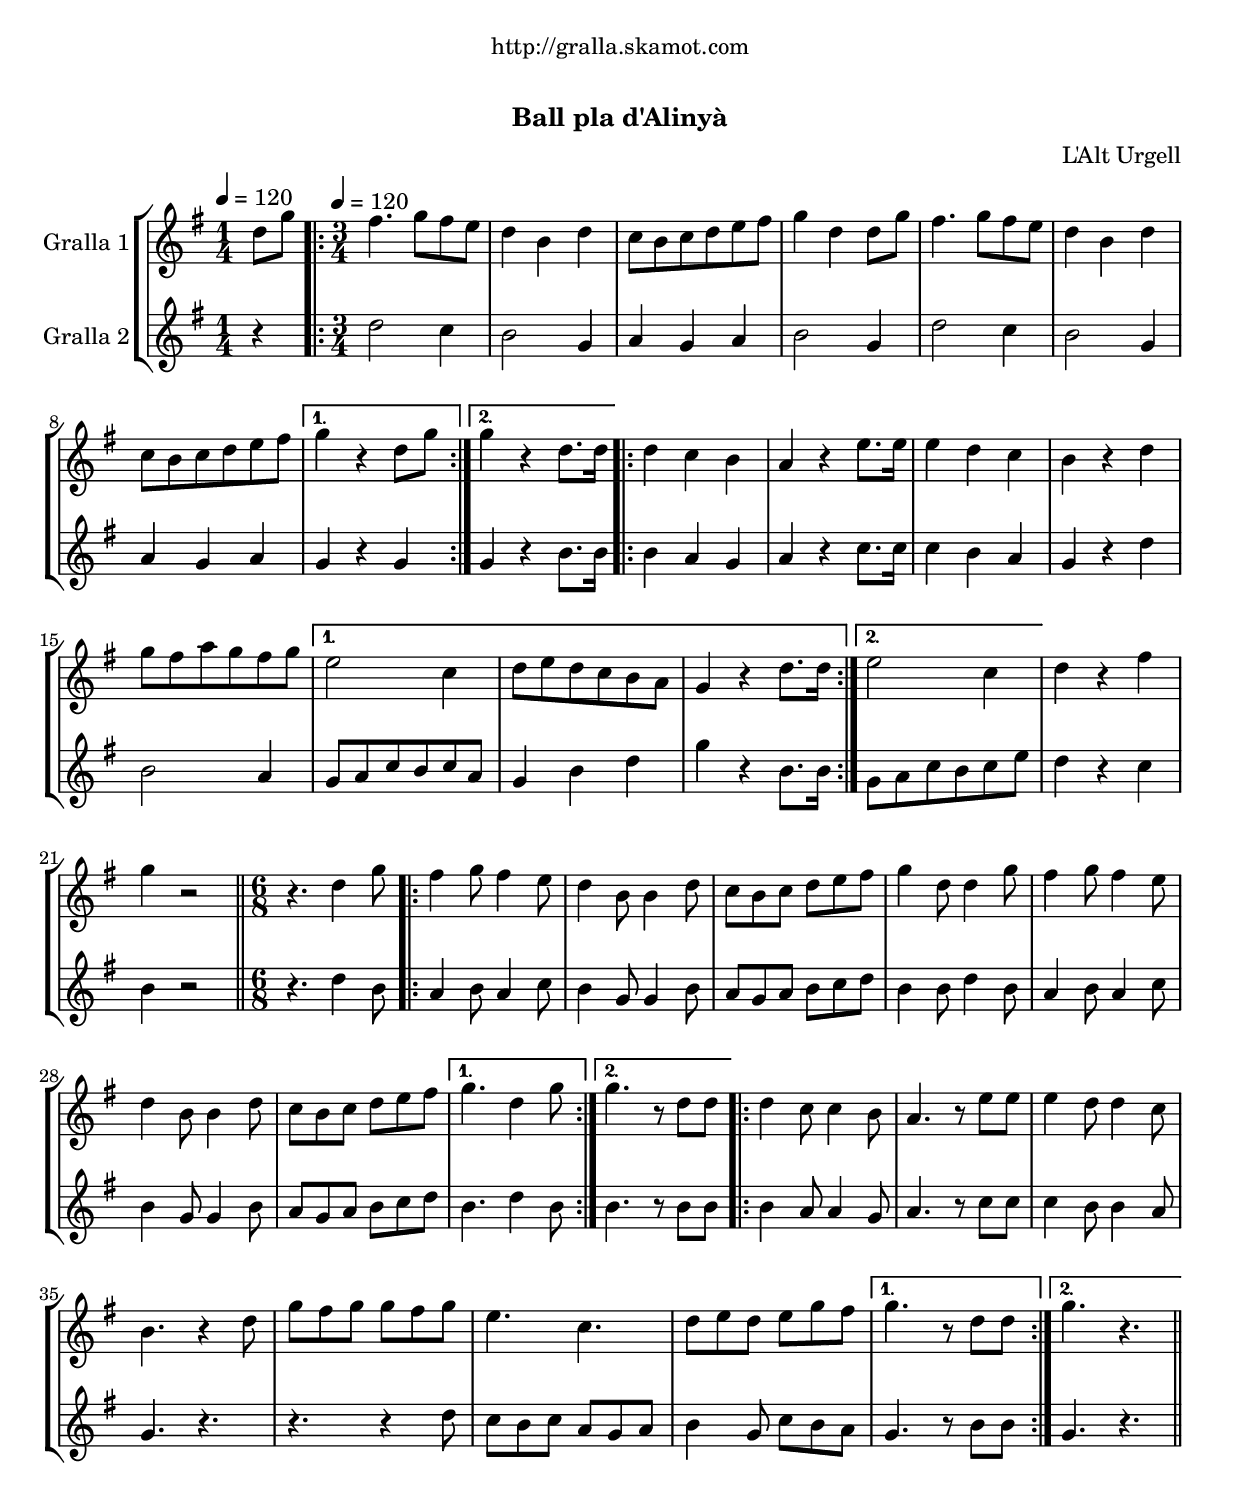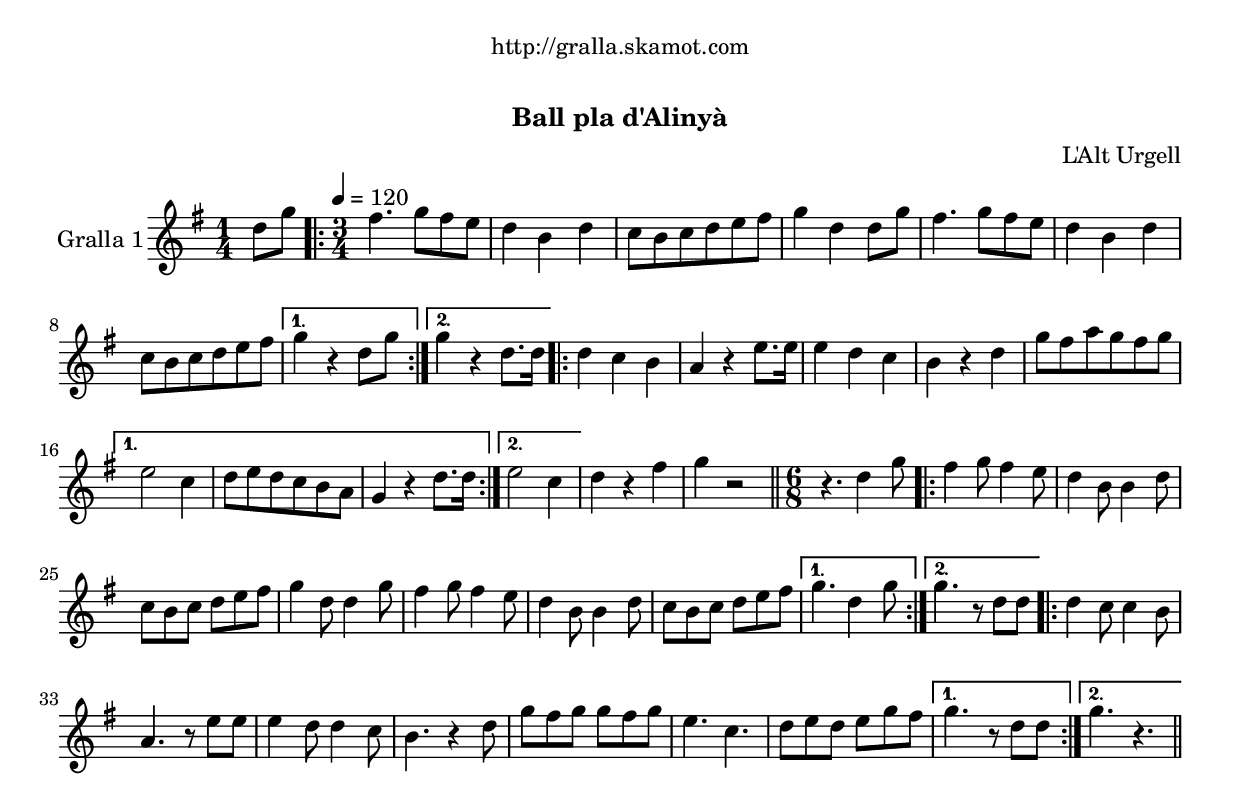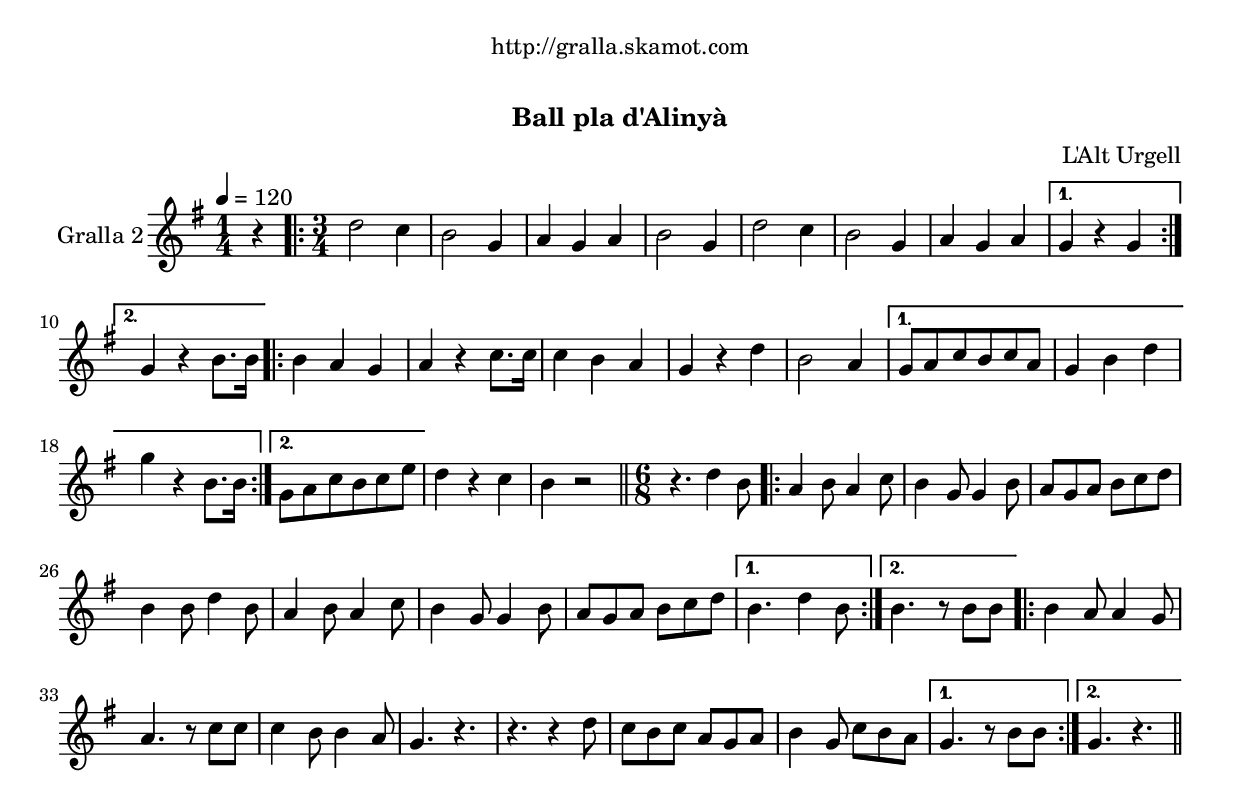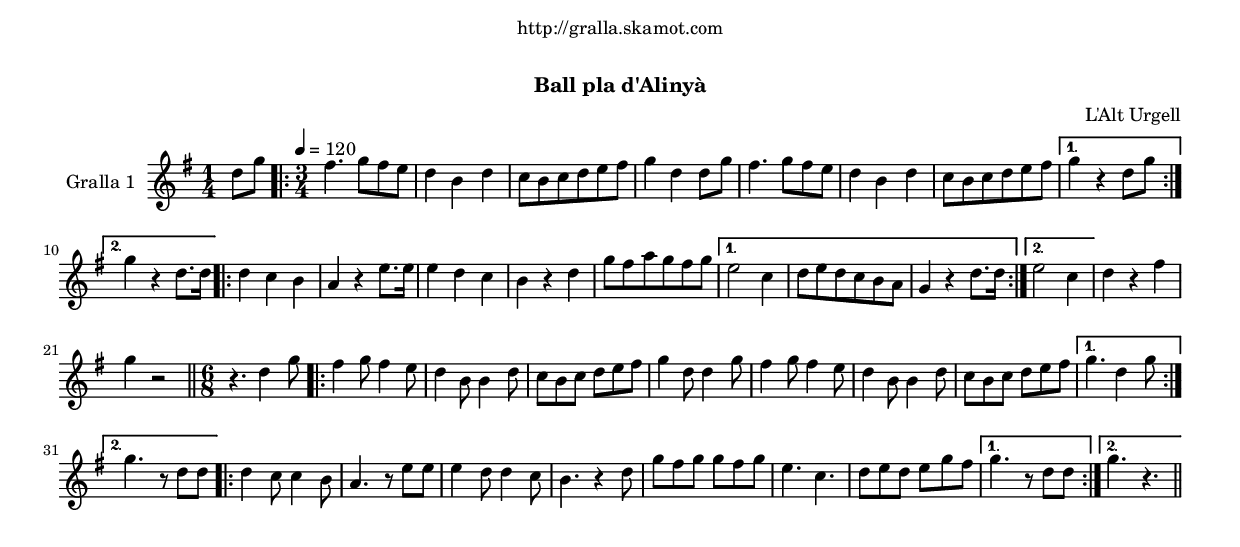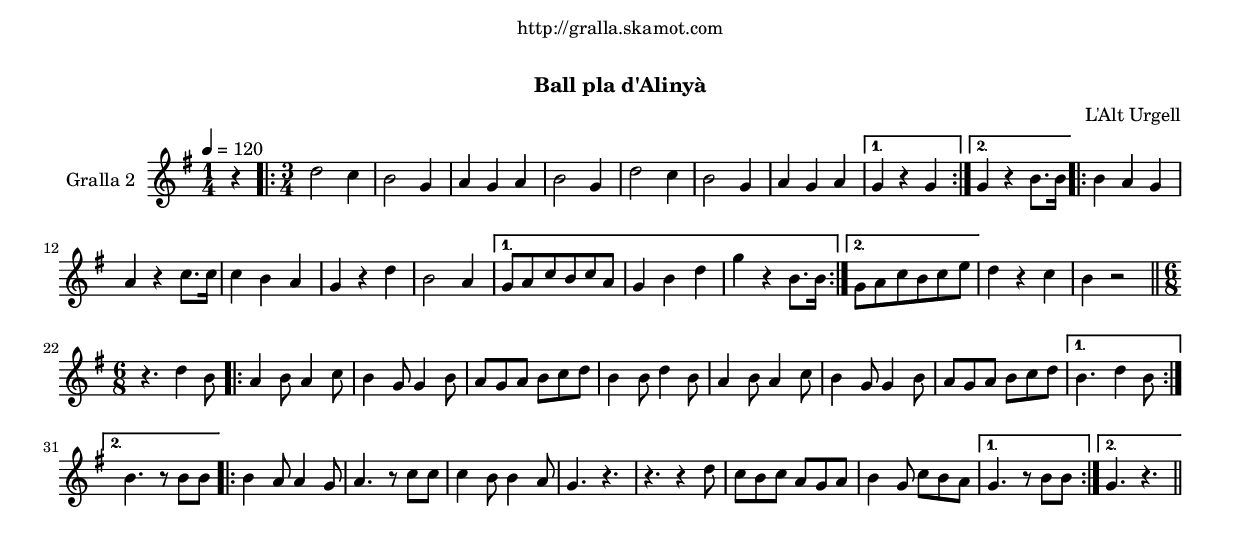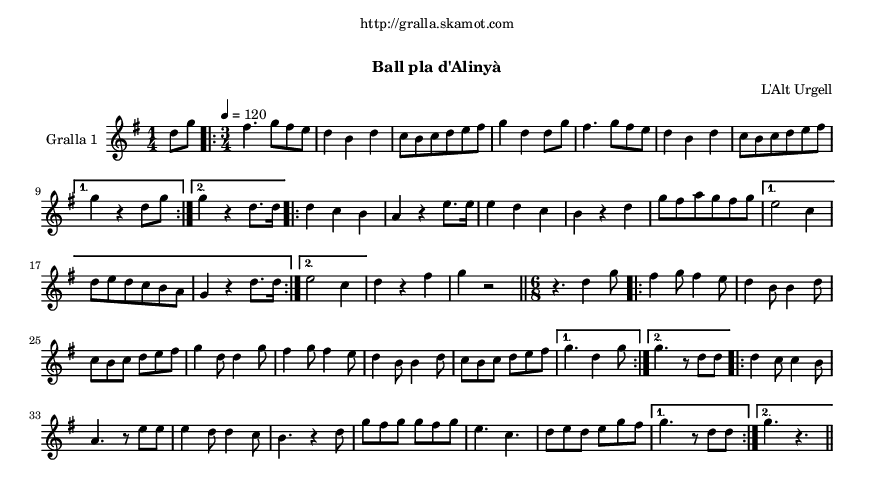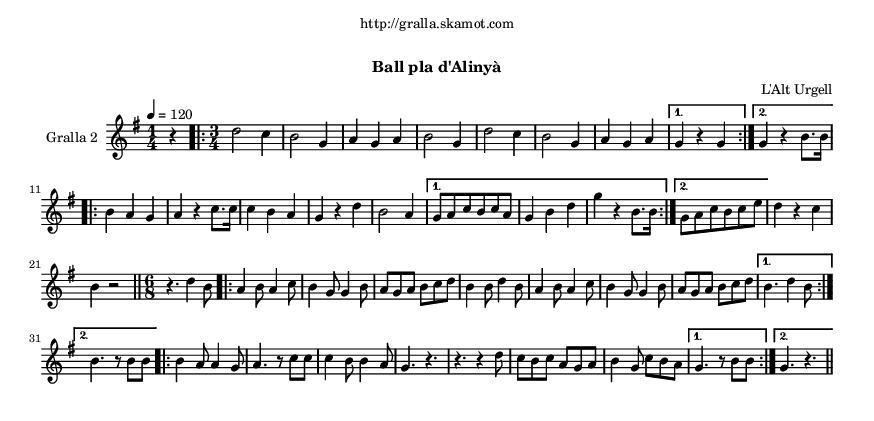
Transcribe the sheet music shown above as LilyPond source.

\version "2.16.0"

\header {
  dedication="http://gralla.skamot.com"
  title="    "
  subtitle="Ball pla d'Alinyà"
  subsubtitle=""
  poet=""
  meter=""
  piece=""
  composer=""
  arranger="L'Alt Urgell"
  opus=""
  instrument=""
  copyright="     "
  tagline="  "
}

liniaroAa =
\relative d''
{
  \clef treble
  \key g \major
  \time 1/4
  d8 g \tempo 4 = 120  |
  \time 3/4   \repeat volta 2 { fis4. g8 fis e  |
  d4 b d  |
  c8 b c d e fis  |
  %05
  g4 d d8 g  |
  fis4. g8 fis e  |
  d4 b d  |
  c8 b c d e fis }
  \alternative { { g4 r d8 g }
  %10
  { g4 r d8. d16 } }
  \repeat volta 2 { d4 c b  |
  a4 r e'8. e16  |
  e4 d c  |
  b4 r d  |
  %15
  g8 fis a g fis g }
  \alternative { { e2 c4  |
  d8 e d c b a  |
  g4 r d'8. d16 }
  { e2 c4 } }
  %20
  d4 r fis  |
  g4 r2  \bar "||"
  \time 6/8   r4. d4 g8  |
  \repeat volta 2 { fis4 g8 fis4 e8  |
  d4 b8 b4 d8  |
  %25
  c8 b c d e fis  |
  g4 d8 d4 g8  |
  fis4 g8 fis4 e8  |
  d4 b8 b4 d8  |
  c8 b c d e fis }
  %30
  \alternative { { g4. d4 g8 }
  { g4. r8 d d } }
  \repeat volta 2 { d4 c8 c4 b8  |
  a4. r8 e' e  |
  e4 d8 d4 c8  |
  %35
  b4. r4 d8  |
  g8 fis g g fis g  |
  e4. c  |
  d8 e d e g fis }
  \alternative { { g4. r8 d d }
  %40
  { g4. r } } \bar "||"
}

liniaroAb =
\relative d''
{
  \tempo 4 = 120
  \clef treble
  \key g \major
  \time 1/4
  r4  |
  \time 3/4   \repeat volta 2 { d2 c4  |
  b2 g4  |
  a4 g a  |
  %05
  b2 g4  |
  d'2 c4  |
  b2 g4  |
  a4 g a }
  \alternative { { g4 r g }
  %10
  { g4 r b8. b16 } }
  \repeat volta 2 { b4 a g  |
  a4 r c8. c16  |
  c4 b a  |
  g4 r d'  |
  %15
  b2 a4 }
  \alternative { { g8 a c b c a  |
  g4 b d  |
  g4 r b,8. b16 }
  { g8 a c b c e } }
  %20
  d4 r c  |
  b4 r2  \bar "||"
  \time 6/8   r4. d4 b8  |
  \repeat volta 2 { a4 b8 a4 c8  |
  b4 g8 g4 b8  |
  %25
  a8 g a b c d  |
  b4 b8 d4 b8  |
  a4 b8 a4 c8  |
  b4 g8 g4 b8  |
  a8 g a b c d }
  %30
  \alternative { { b4. d4 b8 }
  { b4. r8 b b } }
  \repeat volta 2 { b4 a8 a4 g8  |
  a4. r8 c c  |
  c4 b8 b4 a8  |
  %35
  g4. r  |
  r4. r4 d'8  |
  c8 b c a g a  |
  b4 g8 c b a }
  \alternative { { g4. r8 b b }
  %40
  { g4. r } } \bar "||"
}

\book {

\paper {
  print-page-number = false
  #(set-paper-size "a4")
  #(layout-set-staff-size 20)
}

\bookpart {
  \score {
    \new StaffGroup {
      \override Score.RehearsalMark #'self-alignment-X = #LEFT
      <<
        \new Staff \with {instrumentName = #"Gralla 1" } \liniaroAa
        \new Staff \with {instrumentName = #"Gralla 2" } \liniaroAb
      >>
    }
    \layout {}
  }\score { \unfoldRepeats
    \new StaffGroup {
      \override Score.RehearsalMark #'self-alignment-X = #LEFT
      <<
        \new Staff \with {instrumentName = #"Gralla 1" } \liniaroAa
        \new Staff \with {instrumentName = #"Gralla 2" } \liniaroAb
      >>
    }
    \midi {}
  }
}

\bookpart {
  \header {}
  \score {
    \new StaffGroup {
      \override Score.RehearsalMark #'self-alignment-X = #LEFT
      <<
        \new Staff \with {instrumentName = #"Gralla 1" } \liniaroAa
      >>
    }
    \layout {}
  }\score { \unfoldRepeats
    \new StaffGroup {
      \override Score.RehearsalMark #'self-alignment-X = #LEFT
      <<
        \new Staff \with {instrumentName = #"Gralla 1" } \liniaroAa
      >>
    }
    \midi {}
  }
}

\bookpart {
  \header {}
  \score {
    \new StaffGroup {
      \override Score.RehearsalMark #'self-alignment-X = #LEFT
      <<
        \new Staff \with {instrumentName = #"Gralla 2" } \liniaroAb
      >>
    }
    \layout {}
  }\score { \unfoldRepeats
    \new StaffGroup {
      \override Score.RehearsalMark #'self-alignment-X = #LEFT
      <<
        \new Staff \with {instrumentName = #"Gralla 2" } \liniaroAb
      >>
    }
    \midi {}
  }
}

}

\book {

\paper {
  print-page-number = false
  #(set-paper-size "a5landscape")
  #(layout-set-staff-size 16)
  #(define output-suffix "a5")
}

\bookpart {
  \header {}
  \score {
    \new StaffGroup {
      \override Score.RehearsalMark #'self-alignment-X = #LEFT
      <<
        \new Staff \with {instrumentName = #"Gralla 1" } \liniaroAa
      >>
    }
    \layout {}
  }
}

\bookpart {
  \header {}
  \score {
    \new StaffGroup {
      \override Score.RehearsalMark #'self-alignment-X = #LEFT
      <<
        \new Staff \with {instrumentName = #"Gralla 2" } \liniaroAb
      >>
    }
    \layout {}
  }
}

}

\book {

\paper {
  print-page-number = false
  #(set-paper-size "a6landscape")
  #(layout-set-staff-size 12)
  #(define output-suffix "a6")
}

\bookpart {
  \header {}
  \score {
    \new StaffGroup {
      \override Score.RehearsalMark #'self-alignment-X = #LEFT
      <<
        \new Staff \with {instrumentName = #"Gralla 1" } \liniaroAa
      >>
    }
    \layout {}
  }
}

\bookpart {
  \header {}
  \score {
    \new StaffGroup {
      \override Score.RehearsalMark #'self-alignment-X = #LEFT
      <<
        \new Staff \with {instrumentName = #"Gralla 2" } \liniaroAb
      >>
    }
    \layout {}
  }
}

}

